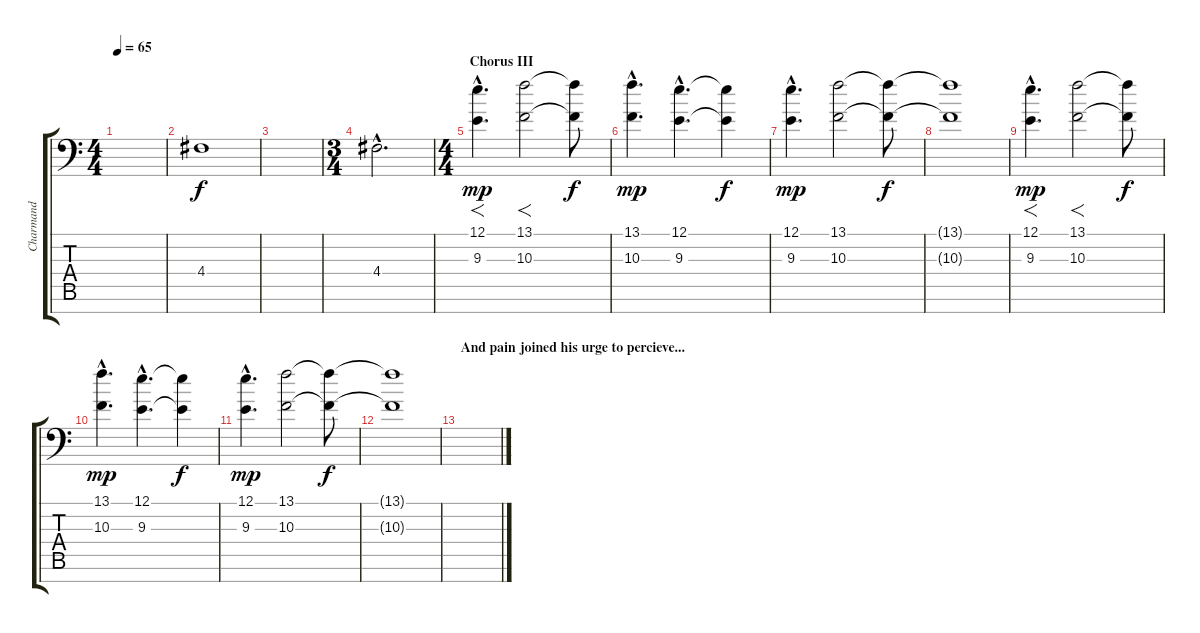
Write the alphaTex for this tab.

\track ("Charmand" "Charmand") {instrument stringensemble2}
\staff {score tabs}
\tuning (E4 B3 G3 D3 A2 E2 C-1) {hide}
\ts (4 4)
\tempo 65
\clef f4
\ks c
|
4.4.1 |
|
\ts (3 4)
4.4{hac}.2{d} |
\ts (4 4)
\section ("" "Chorus III")
(12.1{hac} 9.3{hac}).4{f d dy mp} (13.1 10.3).2{f} (13.1{t} 10.3{t}).8{dy f} |
(13.1{hac} 10.3{hac}).4{d dy mp} (12.1{hac} 9.3{hac}).4{d} (12.1{t} 9.3{t}).4{dy f} |
(12.1{hac} 9.3{hac}).4{d dy mp} (13.1 10.3).2 (13.1{t} 10.3{t}).8{dy f} |
(13.1{t} 10.3{t}).1 |
(12.1{hac} 9.3{hac}).4{f d dy mp} (13.1 10.3).2{f} (13.1{t} 10.3{t}).8{dy f} |
(13.1{hac} 10.3{hac}).4{d dy mp} (12.1{hac} 9.3{hac}).4{d} (12.1{t} 9.3{t}).4{dy f} |
(12.1{hac} 9.3{hac}).4{d dy mp} (13.1 10.3).2 (13.1{t} 10.3{t}).8{dy f} |
(13.1{t} 10.3{t}).1 |
\section ("" "And pain joined his urge to percieve...")
